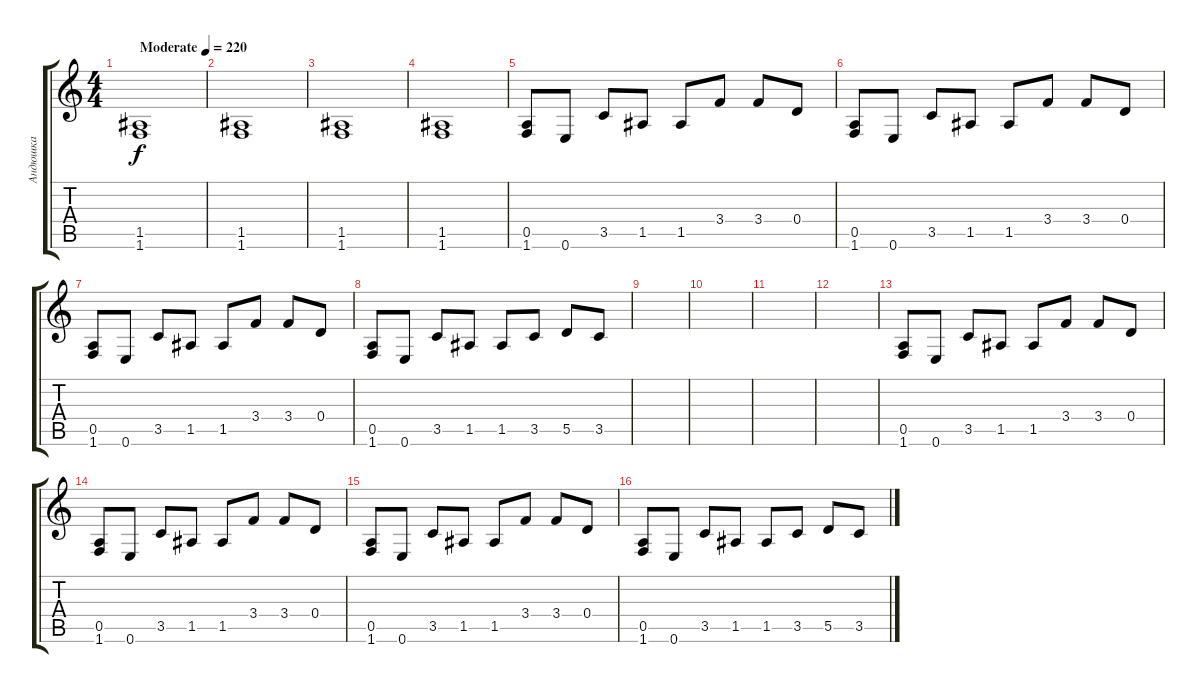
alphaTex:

\track ("Андюшка" "Андюшка") {instrument distortionguitar}
\staff {score tabs}
\tuning (E4 B3 G3 D3 A2 E2) {hide}
\ts (4 4)
\tempo (220 "Moderate")
\clef g2
\ks c
(1.5 1.6).1{dy f instrument distortionguitar} |
(1.5 1.6).1 |
(1.5 1.6).1 |
(1.5 1.6).1 |
(0.5 1.6).8 0.6.8 3.5.8 1.5.8 1.5.8 3.4.8 3.4.8 0.4.8 |
(0.5 1.6).8 0.6.8 3.5.8 1.5.8 1.5.8 3.4.8 3.4.8 0.4.8 |
(0.5 1.6).8 0.6.8 3.5.8 1.5.8 1.5.8 3.4.8 3.4.8 0.4.8 |
(0.5 1.6).8 0.6.8 3.5.8 1.5.8 1.5.8 3.5.8 5.5.8 3.5.8 |
|
|
|
|
(0.5 1.6).8 0.6.8 3.5.8 1.5.8 1.5.8 3.4.8 3.4.8 0.4.8 |
(0.5 1.6).8 0.6.8 3.5.8 1.5.8 1.5.8 3.4.8 3.4.8 0.4.8 |
(0.5 1.6).8 0.6.8 3.5.8 1.5.8 1.5.8 3.4.8 3.4.8 0.4.8 |
(0.5 1.6).8 0.6.8 3.5.8 1.5.8 1.5.8 3.5.8 5.5.8 3.5.8
